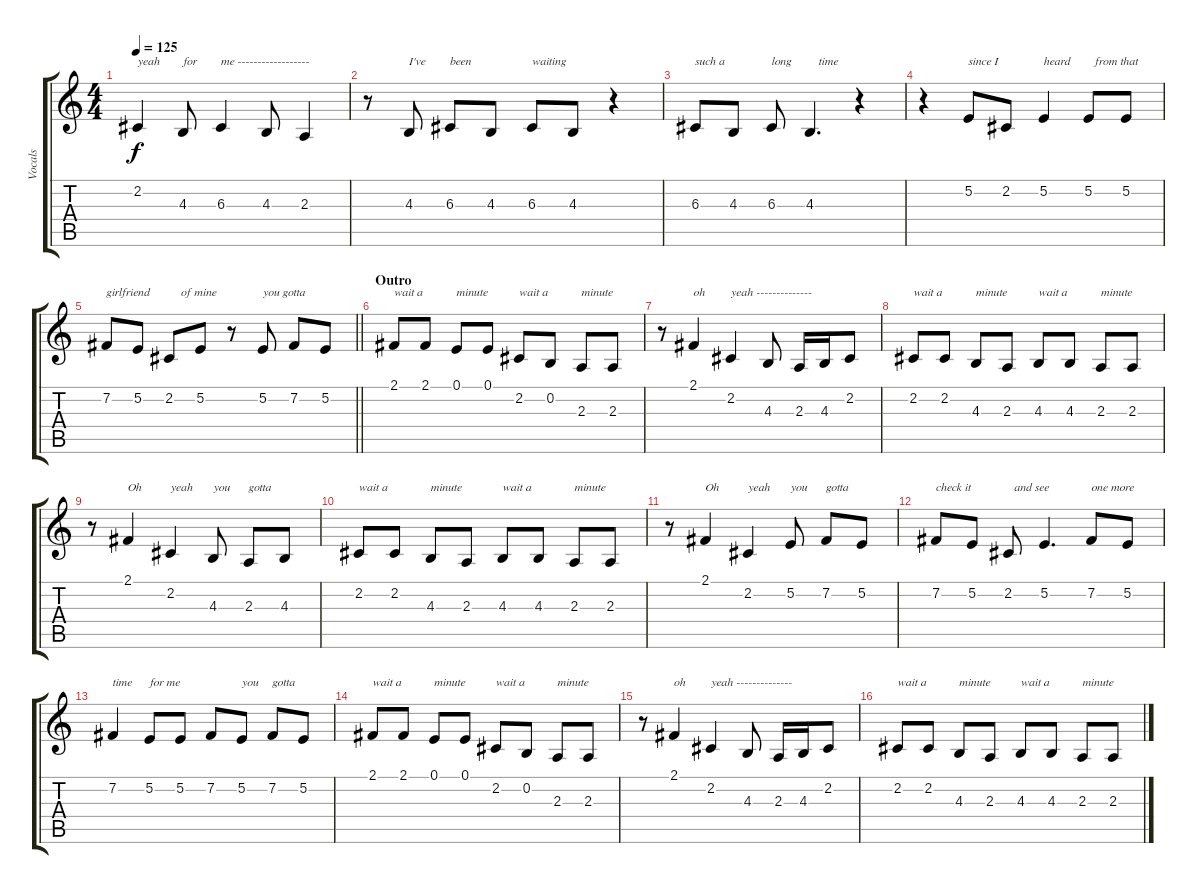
\track ("Vocals" "Vocals") {instrument tenorsax}
\staff {score tabs}
\tuning (E4 B3 G3 D3 A2 E2) {hide}
\ts (4 4)
\tempo 125
\clef g2
\ks c
2.2.4{txt "yeah" dy f} 4.3.8{txt "for"} 6.3.4{txt "me ------------------"} 4.3.8 2.3.4 |
r.8 4.3.8{txt "I've"} 6.3.8{txt "been"} 4.3.8 6.3.8{txt "waiting"} 4.3.8 r.4 |
6.3.8{txt "such a"} 4.3.8{txt " "} 6.3.8{txt "long"} 4.3.4{d txt "   time"} r.4 |
r.4 5.2.8{txt "since I"} 2.2.8 5.2.4{txt "heard"} 5.2.8{txt "  from that"} 5.2.8 |
\barLineRight lightlight
7.2.8{txt "girlfriend"} 5.2.8 2.2.8{txt "    of mine"} 5.2.8 r.8 5.2.8{txt "you gotta"} 7.2.8 5.2.8 |
\section ("" "Outro")
2.1.8{txt "wait a"} 2.1.8 0.1.8{txt "minute"} 0.1.8 2.2.8{txt "wait a"} 0.2.8 2.3.8{txt "minute"} 2.3.8 |
r.8 2.1.4{txt "oh"} 2.2.4{txt "yeah --------------"} 4.3.8 2.3.16 4.3.16 2.2.8 |
2.2.8{txt "wait a"} 2.2.8 4.3.8{txt "minute"} 2.3.8 4.3.8{txt "wait a"} 4.3.8 2.3.8{txt "minute"} 2.3.8 |
r.8 2.1.4{txt "Oh"} 2.2.4{txt "yeah"} 4.3.8{txt "you"} 2.3.8{txt "gotta"} 4.3.8 |
2.2.8{txt "wait a"} 2.2.8 4.3.8{txt "minute"} 2.3.8 4.3.8{txt "wait a"} 4.3.8 2.3.8{txt "minute"} 2.3.8 |
r.8 2.1.4{txt "Oh"} 2.2.4{txt "yeah"} 5.2.8{txt "you"} 7.2.8{txt "gotta"} 5.2.8 |
7.2.8{txt "check it"} 5.2.8 2.2.8{txt "  and see"} 5.2.4{d} 7.2.8{txt "one more"} 5.2.8 |
7.2.4{txt "time"} 5.2.8{txt "for me"} 5.2.8 7.2.8 5.2.8{txt "you"} 7.2.8{txt "gotta"} 5.2.8 |
2.1.8{txt "wait a"} 2.1.8 0.1.8{txt "minute"} 0.1.8 2.2.8{txt "wait a"} 0.2.8 2.3.8{txt "minute"} 2.3.8 |
r.8 2.1.4{txt "oh"} 2.2.4{txt "yeah --------------"} 4.3.8 2.3.16 4.3.16 2.2.8 |
2.2.8{txt "wait a"} 2.2.8 4.3.8{txt "minute"} 2.3.8 4.3.8{txt "wait a"} 4.3.8 2.3.8{txt "minute"} 2.3.8
